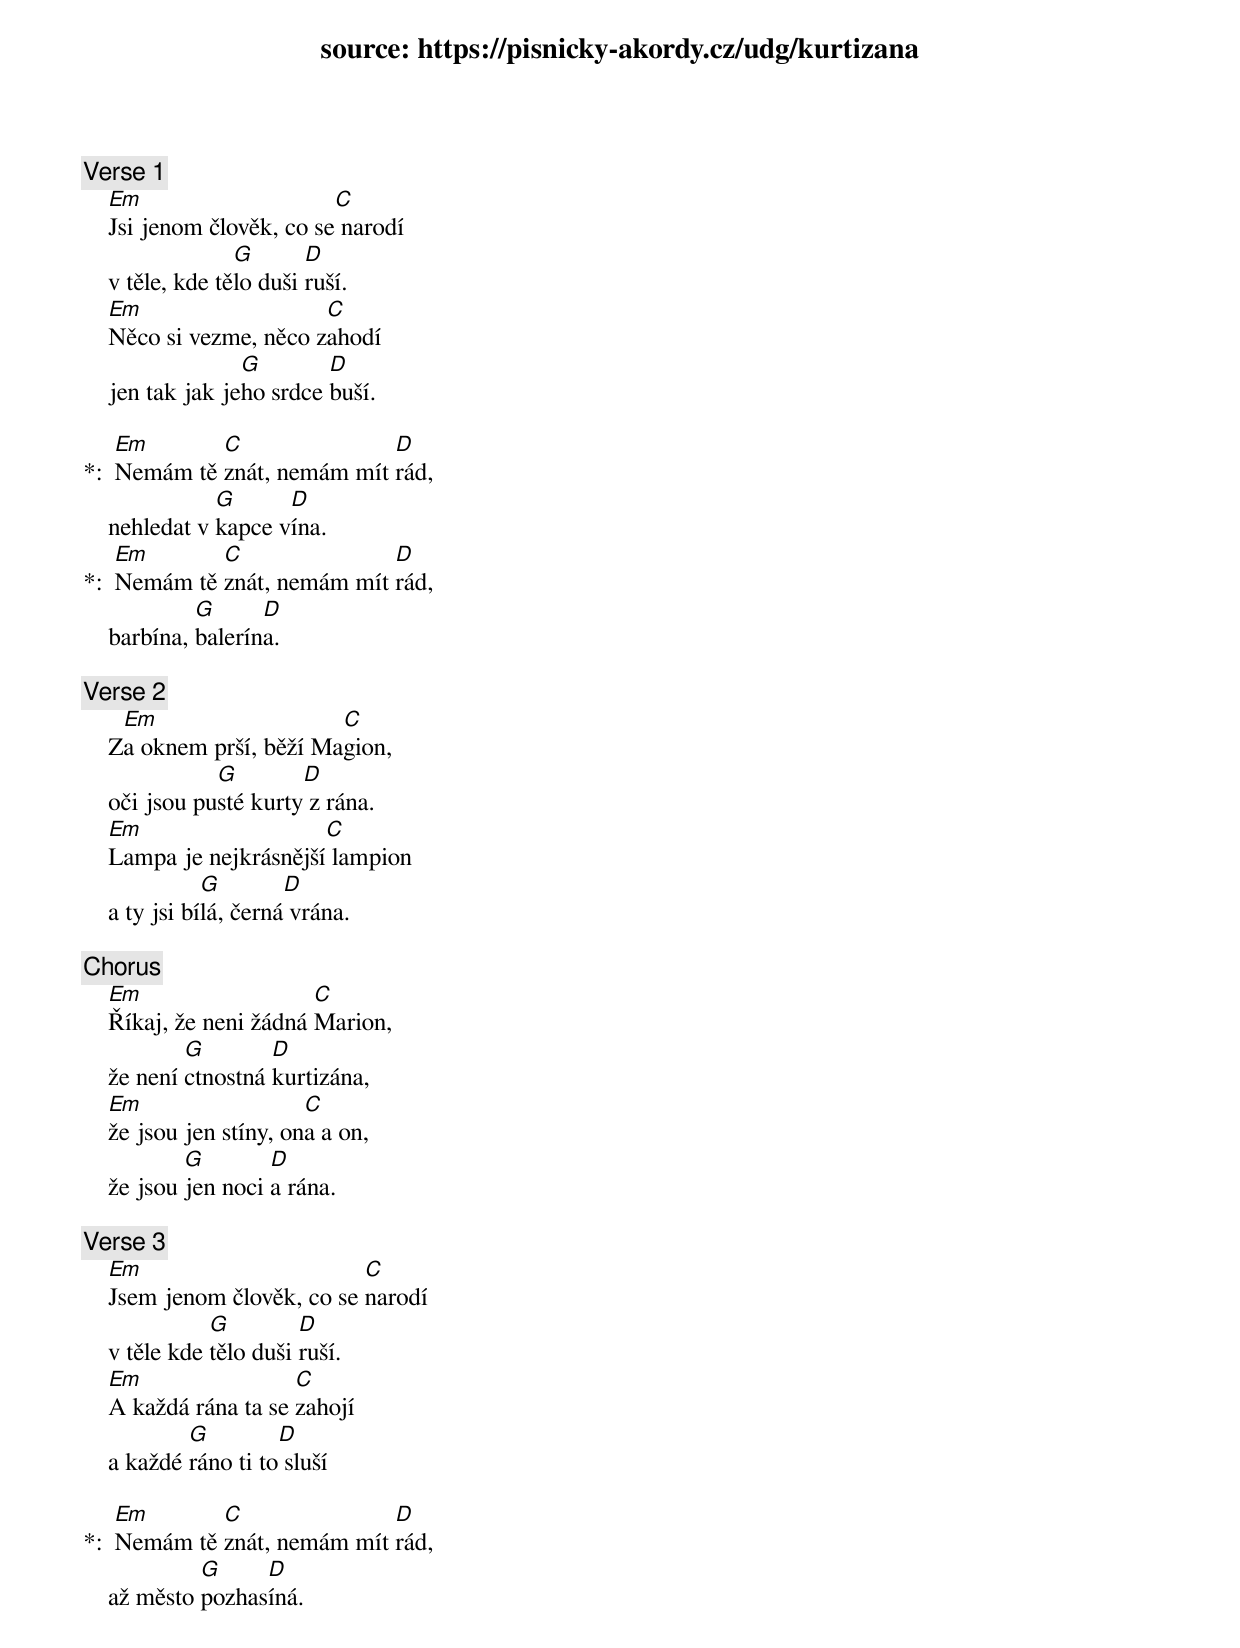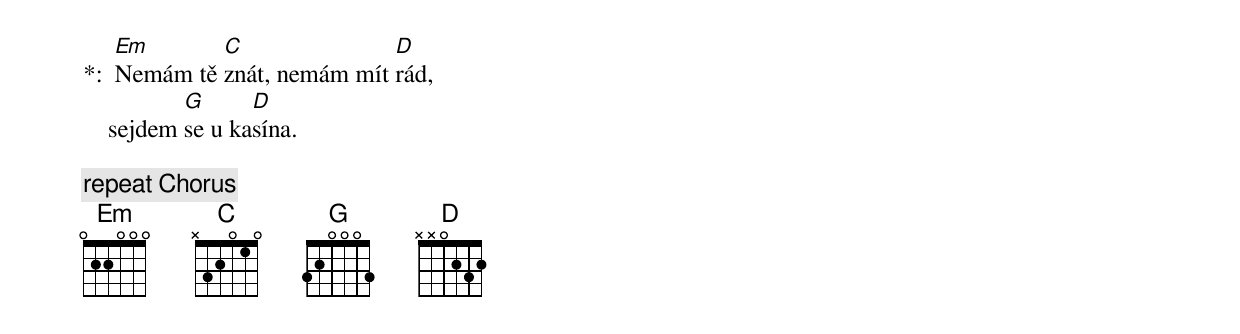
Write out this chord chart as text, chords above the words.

source: https://pisnicky-akordy.cz/udg/kurtizana


[Verse 1]
    Em                     C
    Jsi jenom člověk, co se narodí
                  G       D
    v těle, kde tělo duši ruší.
    Em                   C
    Něco si vezme, něco zahodí
                  G        D
    jen tak jak jeho srdce buší.

    Em       C               D
*:  Nemám tě znát, nemám mít rád,
               G      D
    nehledat v kapce vína.
    Em       C               D
*:  Nemám tě znát, nemám mít rád,
             G      D
    barbína, balerína.

[Verse 2]
     Em                   C
    Za oknem prší, běží Magion,
               G        D
    oči jsou pusté kurty z rána.
    Em                   C
    Lampa je nejkrásnější lampion
               G        D
    a ty jsi bílá, černá vrána.

[Chorus]
    Em                   C
    Říkaj, že neni žádná Marion,
            G        D
    že není ctnostná kurtizána,
    Em                   C
    že jsou jen stíny, ona a on,
            G        D
    že jsou jen noci a rána.

[Verse 3]
    Em                       C
    Jsem jenom člověk, co se narodí
               G         D
    v těle kde tělo duši ruší.
    Em                 C
    A každá rána ta se zahojí
            G         D
    a každé ráno ti to sluší

    Em       C               D
*:  Nemám tě znát, nemám mít rád,
             G     D
    až město pozhasíná.
    Em       C               D
*:  Nemám tě znát, nemám mít rád,
           G      D
    sejdem se u kasína.

[repeat Chorus]
